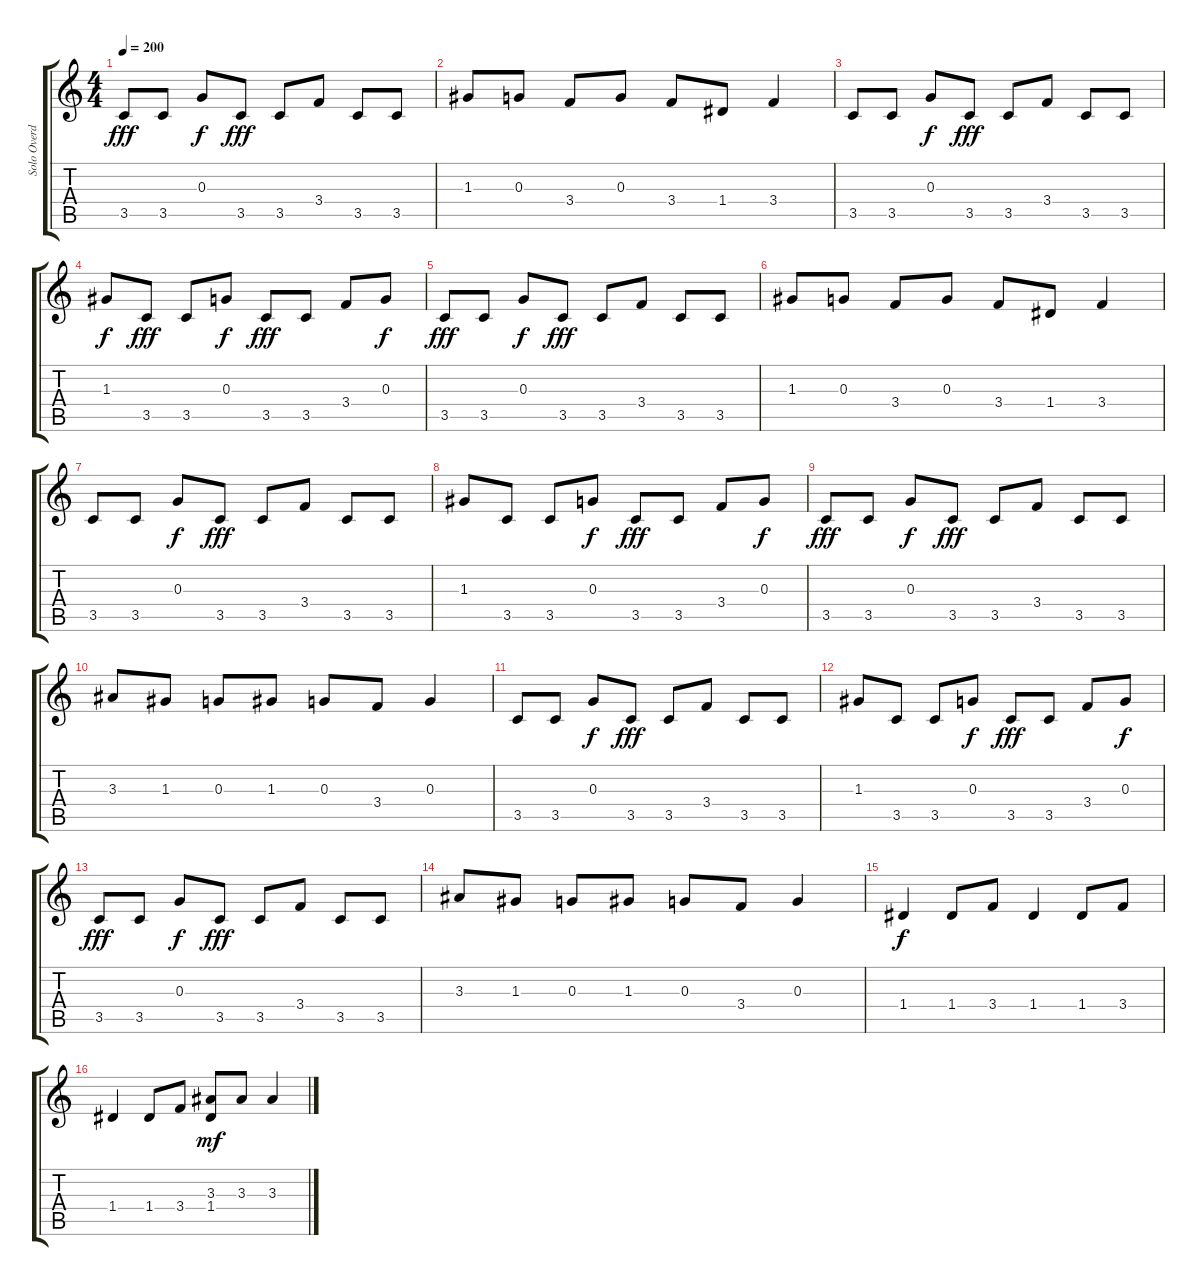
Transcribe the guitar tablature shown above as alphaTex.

\track ("Solo Overdub" "Solo Overd") {instrument distortionguitar}
\staff {score tabs}
\tuning (E4 B3 G3 D3 A2 E2) {hide}
\ts (4 4)
\tempo 200
\clef g2
\ks c
3.5.8{dy fff} 3.5.8 0.3.8{dy f} 3.5.8{dy fff} 3.5.8 3.4.8 3.5.8 3.5.8 |
1.3.8 0.3.8 3.4.8 0.3.8 3.4.8 1.4.8 3.4.4 |
3.5.8 3.5.8 0.3.8{dy f} 3.5.8{dy fff} 3.5.8 3.4.8 3.5.8 3.5.8 |
1.3.8{dy f} 3.5.8{dy fff} 3.5.8 0.3.8{dy f} 3.5.8{dy fff} 3.5.8 3.4.8 0.3.8{dy f} |
3.5.8{dy fff} 3.5.8 0.3.8{dy f} 3.5.8{dy fff} 3.5.8 3.4.8 3.5.8 3.5.8 |
1.3.8 0.3.8 3.4.8 0.3.8 3.4.8 1.4.8 3.4.4 |
3.5.8 3.5.8 0.3.8{dy f} 3.5.8{dy fff} 3.5.8 3.4.8 3.5.8 3.5.8 |
1.3.8 3.5.8 3.5.8 0.3.8{dy f} 3.5.8{dy fff} 3.5.8 3.4.8 0.3.8{dy f} |
3.5.8{dy fff} 3.5.8 0.3.8{dy f} 3.5.8{dy fff} 3.5.8 3.4.8 3.5.8 3.5.8 |
3.3.8 1.3.8 0.3.8 1.3.8 0.3.8 3.4.8 0.3.4 |
3.5.8 3.5.8 0.3.8{dy f} 3.5.8{dy fff} 3.5.8 3.4.8 3.5.8 3.5.8 |
1.3.8 3.5.8 3.5.8 0.3.8{dy f} 3.5.8{dy fff} 3.5.8 3.4.8 0.3.8{dy f} |
3.5.8{dy fff} 3.5.8 0.3.8{dy f} 3.5.8{dy fff} 3.5.8 3.4.8 3.5.8 3.5.8 |
3.3.8 1.3.8 0.3.8 1.3.8 0.3.8 3.4.8 0.3.4 |
1.4.4{dy f} 1.4.8 3.4.8 1.4.4 1.4.8 3.4.8 |
1.4.4 1.4.8 3.4.8 (3.3 1.4).8{dy mf} 3.3.8 3.3.4
